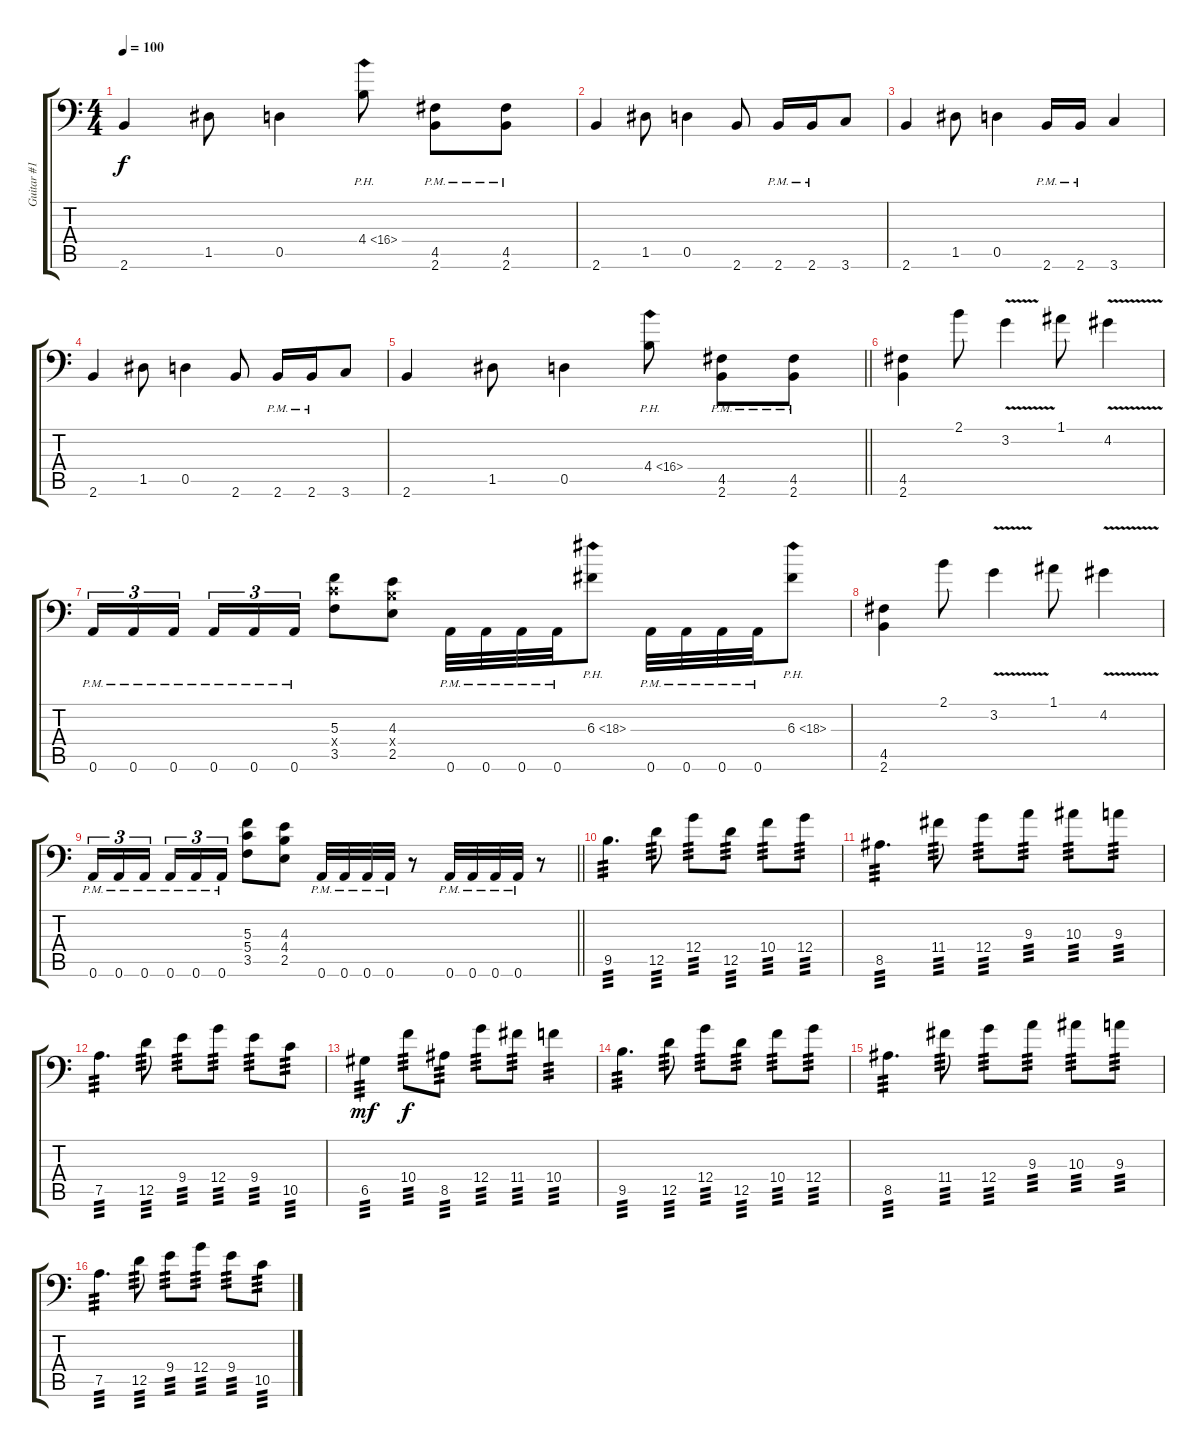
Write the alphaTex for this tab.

\track ("Guitar #1" "Guitar #1") {instrument distortionguitar}
\staff {score tabs}
\tuning (A3 E3 C3 G2 D2 A1) {hide}
\ts (4 4)
\tempo 100
\clef f4
\ks c
2.6.4{dy f} 1.5.8 0.5.4 4.4{ph 12}.8 (4.5{pm} 2.6{pm}).8 (4.5{pm} 2.6{pm}).8 |
2.6.4 1.5.8 0.5.4 2.6.8 2.6{pm}.16 2.6{pm}.16 3.6.8 |
2.6.4 1.5.8 0.5.4 2.6{pm}.16 2.6{pm}.16 3.6.4 |
2.6.4 1.5.8 0.5.4 2.6.8 2.6{pm}.16 2.6{pm}.16 3.6.8 |
\barLineRight lightlight
2.6.4 1.5.8 0.5.4 4.4{ph 12}.8 (4.5{pm} 2.6{pm}).8 (4.5{pm} 2.6{pm}).8 |
(4.5 2.6).4 2.1.8 3.2{v}.4 1.1.8 4.2{v}.4 |
0.6{pm}.16{tu (3 2)} 0.6{pm}.16{tu (3 2)} 0.6{pm}.16{tu (3 2) beam splitsecondary} 0.6{pm}.16{tu (3 2)} 0.6{pm}.16{tu (3 2)} 0.6{pm}.16{tu (3 2)} (5.3 5.4{x} 3.5).8 (4.3 4.4{x} 2.5).8 0.6{pm}.32 0.6{pm}.32 0.6{pm}.32 0.6{pm}.32 6.3{ph 12}.8 0.6{pm}.32 0.6{pm}.32 0.6{pm}.32 0.6{pm}.32 6.3{ph 12}.8 |
(4.5 2.6).4 2.1.8 3.2{v}.4 1.1.8 4.2{v}.4 |
\barLineRight lightlight
0.6{pm}.16{tu (3 2)} 0.6{pm}.16{tu (3 2)} 0.6{pm}.16{tu (3 2) beam splitsecondary} 0.6{pm}.16{tu (3 2)} 0.6{pm}.16{tu (3 2)} 0.6{pm}.16{tu (3 2)} (5.3 5.4 3.5).8 (4.3 4.4 2.5).8 0.6{pm}.32 0.6{pm}.32 0.6{pm}.32 0.6{pm}.32 r.8 0.6{pm}.32 0.6{pm}.32 0.6{pm}.32 0.6{pm}.32 r.8 |
9.5.4{d tp 3 volume 16} 12.5.8{tp 3} 12.4.8{tp 3} 12.5.8{tp 3} 10.4.8{tp 3} 12.4.8{tp 3} |
8.5.4{d tp 3} 11.4.8{tp 3} 12.4.8{tp 3} 9.3.8{tp 3} 10.3.8{tp 3} 9.3.8{tp 3} |
7.5.4{d tp 3} 12.5.8{tp 3} 9.4.8{tp 3} 12.4.8{tp 3} 9.4.8{tp 3} 10.5.8{tp 3} |
6.5.4{tp 3 dy mf} 10.4.8{tp 3 dy f} 8.5.8{tp 3} 12.4.8{tp 3} 11.4.8{tp 3} 10.4.4{tp 3} |
9.5.4{d tp 3} 12.5.8{tp 3} 12.4.8{tp 3} 12.5.8{tp 3} 10.4.8{tp 3} 12.4.8{tp 3} |
8.5.4{d tp 3} 11.4.8{tp 3} 12.4.8{tp 3} 9.3.8{tp 3} 10.3.8{tp 3} 9.3.8{tp 3} |
7.5.4{d tp 3} 12.5.8{tp 3} 9.4.8{tp 3} 12.4.8{tp 3} 9.4.8{tp 3} 10.5.8{tp 3}
